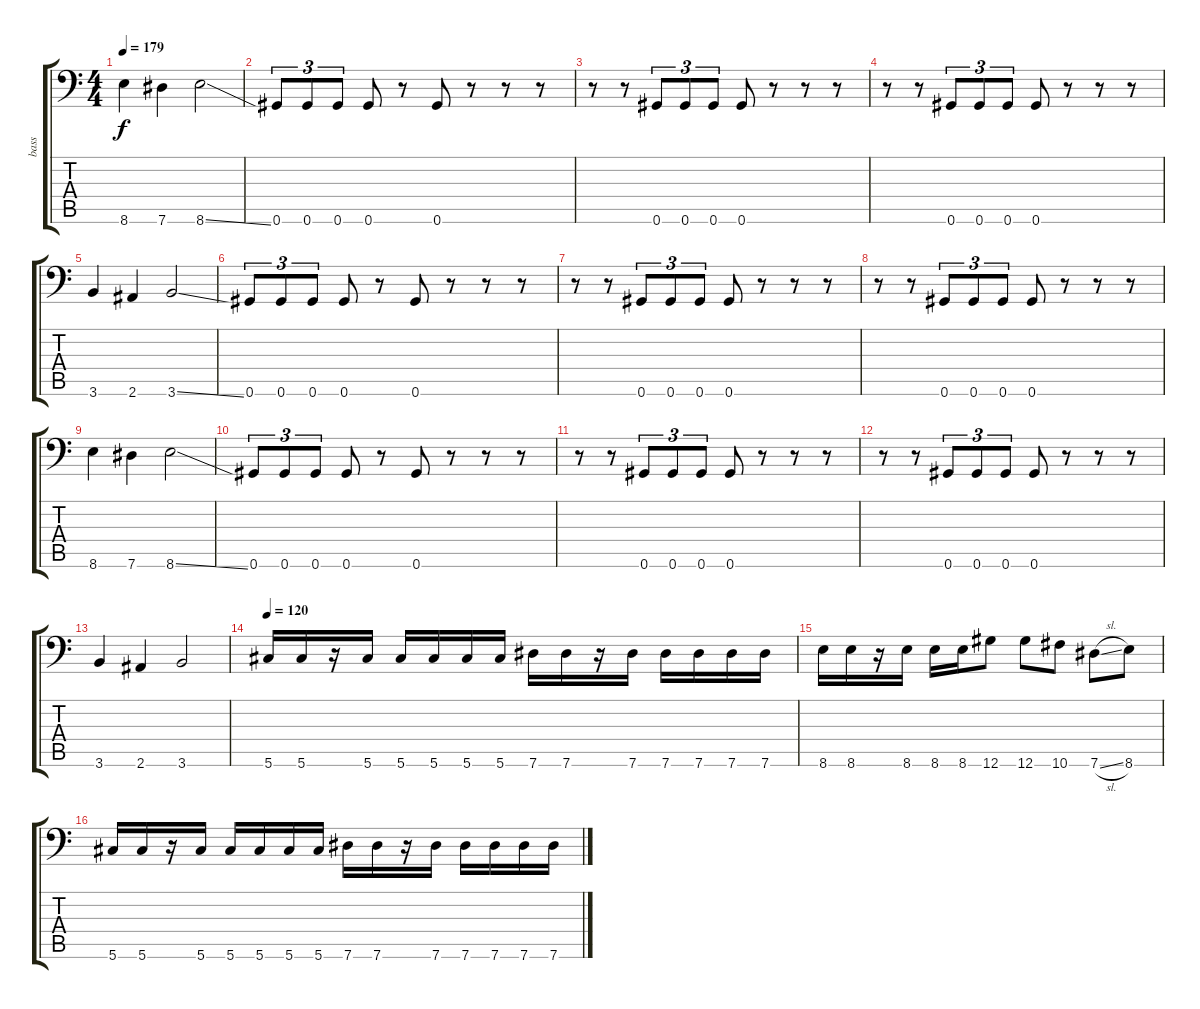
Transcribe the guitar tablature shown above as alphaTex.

\track ("bass" "bass") {instrument electricbasspick}
\staff {score tabs}
\tuning (Bb3 F3 Db3 Ab2 Eb2 Ab1) {hide}
\ts (4 4)
\tempo 179
\clef f4
\ks c
8.6.4{dy f} 7.6.4 8.6{ss}.2 |
0.6.8{tu (3 2)} 0.6.8{tu (3 2)} 0.6.8{tu (3 2)} 0.6.8 r.8 0.6.8 r.8 r.8 r.8 |
r.8 r.8 0.6.8{tu (3 2)} 0.6.8{tu (3 2)} 0.6.8{tu (3 2)} 0.6.8 r.8 r.8 r.8 |
r.8 r.8 0.6.8{tu (3 2)} 0.6.8{tu (3 2)} 0.6.8{tu (3 2)} 0.6.8 r.8 r.8 r.8 |
3.6.4 2.6.4 3.6{ss}.2 |
0.6.8{tu (3 2)} 0.6.8{tu (3 2)} 0.6.8{tu (3 2)} 0.6.8 r.8 0.6.8 r.8 r.8 r.8 |
r.8 r.8 0.6.8{tu (3 2)} 0.6.8{tu (3 2)} 0.6.8{tu (3 2)} 0.6.8 r.8 r.8 r.8 |
r.8 r.8 0.6.8{tu (3 2)} 0.6.8{tu (3 2)} 0.6.8{tu (3 2)} 0.6.8 r.8 r.8 r.8 |
8.6.4 7.6.4 8.6{ss}.2 |
0.6.8{tu (3 2)} 0.6.8{tu (3 2)} 0.6.8{tu (3 2)} 0.6.8 r.8 0.6.8 r.8 r.8 r.8 |
r.8 r.8 0.6.8{tu (3 2)} 0.6.8{tu (3 2)} 0.6.8{tu (3 2)} 0.6.8 r.8 r.8 r.8 |
r.8 r.8 0.6.8{tu (3 2)} 0.6.8{tu (3 2)} 0.6.8{tu (3 2)} 0.6.8 r.8 r.8 r.8 |
3.6.4 2.6.4 3.6.2 |
\tempo 120
5.6.16 5.6.16 r.16 5.6.16 5.6.16 5.6.16 5.6.16 5.6.16 7.6.16 7.6.16 r.16 7.6.16 7.6.16 7.6.16 7.6.16 7.6.16 |
8.6.16 8.6.16 r.16 8.6.16 8.6.16 8.6.16 12.6.8 12.6.8 10.6.8 7.6{sl}.8 8.6.8 |
5.6.16 5.6.16 r.16 5.6.16 5.6.16 5.6.16 5.6.16 5.6.16 7.6.16 7.6.16 r.16 7.6.16 7.6.16 7.6.16 7.6.16 7.6.16
